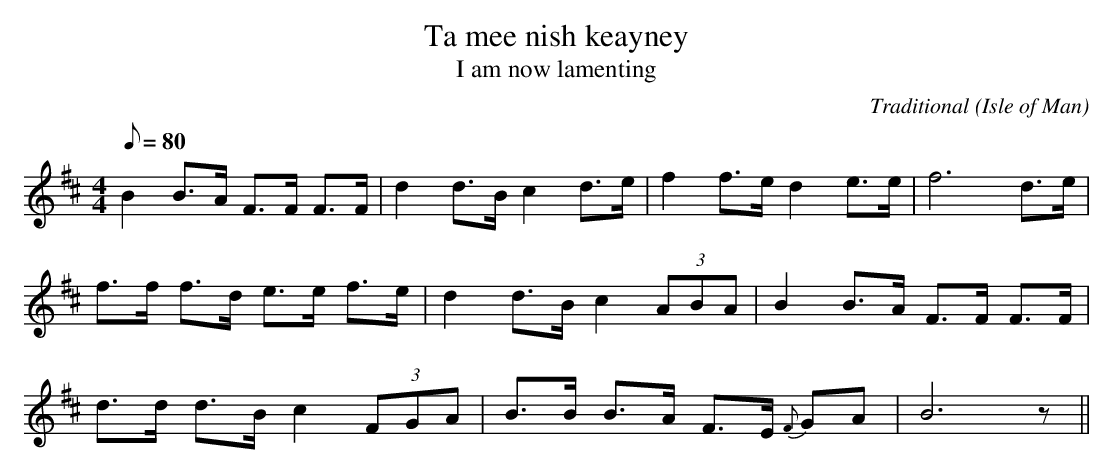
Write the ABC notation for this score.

X:1
T:Ta mee nish keayney
T:I am now lamenting
C:Traditional
O:Isle of Man
M:4/4
L:1/8
Q:80
K:D
B2 B>A F>F F>F|d2 d>B c2 d>e|f2 f>e d2 e>e|f6 d>e|
f>f f>d e>e f>e|d2 d>B c2 (3ABA|B2 B>A F>F F>F|
d>d d>B c2 (3FGA|B>B B>A F>E {F}GA|B6z||
